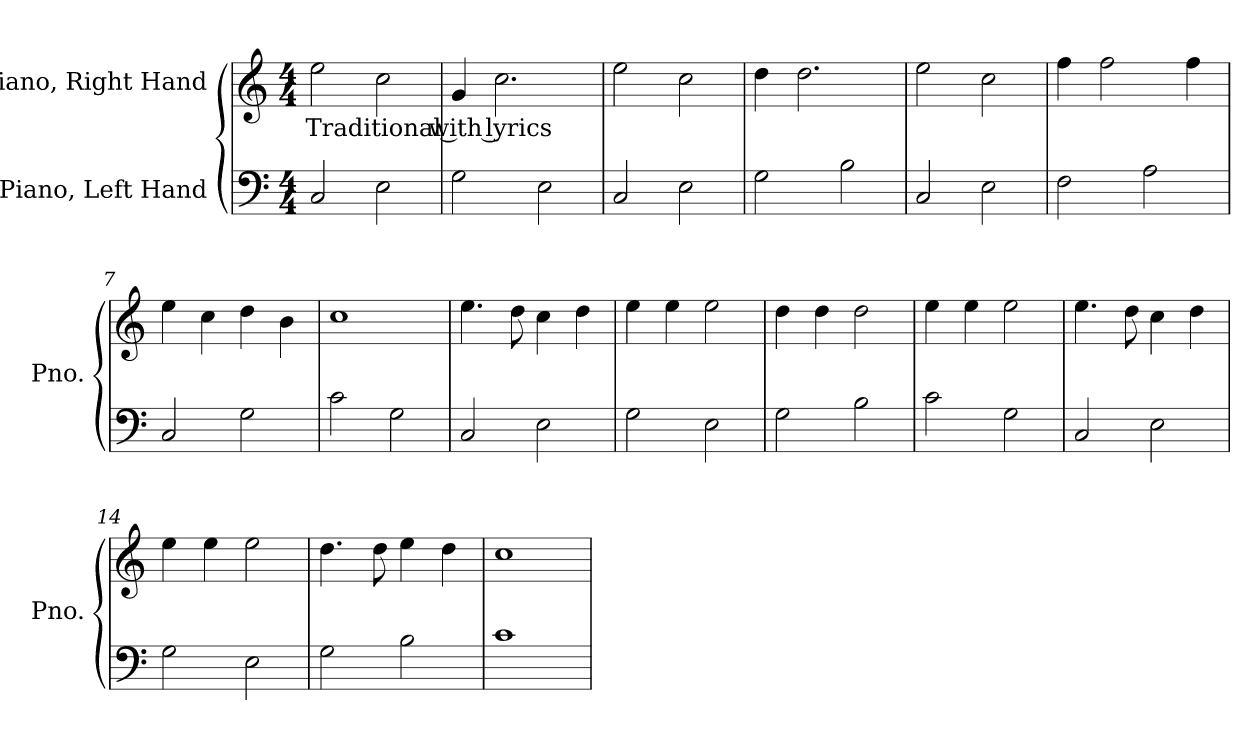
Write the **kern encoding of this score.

**kern	**kern	**text
*part2	*part1	*part1
*staff2	*staff1	*staff1
*I"Piano, Left Hand	*I"Piano, Right Hand	*
*I'Pno.	*I'Pno.	*
*clefF4	*clefG2	*
*k[]	*k[]	*
*M4/4	*M4/4	*
*MM190	*MM190	*
=1	=1	=1
!	!	!LO:LY:b
2C/	2ee\	Traditional with lyrics
2E\	2cc\	.
=2	=2	=2
2G\	4g/	.
.	2.cc\	.
2E\	.	.
=3	=3	=3
2C/	2ee\	.
2E\	2cc\	.
=4	=4	=4
2G\	4dd\	.
.	2.dd\	.
2B\	.	.
=5	=5	=5
2C/	2ee\	.
2E\	2cc\	.
=6	=6	=6
2F\	4ff\	.
.	2ff\	.
2A\	.	.
.	4ff\	.
=7	=7	=7
2C/	4ee\	.
.	4cc\	.
2G\	4dd\	.
.	4b\	.
!!LO:LB:g=z
=8	=8	=8
2c\	1cc	.
2G\	.	.
=9	=9	=9
2C/	4.ee\	.
.	8dd\	.
2E\	4cc\	.
.	4dd\	.
=10	=10	=10
2G\	4ee\	.
.	4ee\	.
2E\	2ee\	.
=11	=11	=11
2G\	4dd\	.
.	4dd\	.
2B\	2dd\	.
=12	=12	=12
2c\	4ee\	.
.	4ee\	.
2G\	2ee\	.
=13	=13	=13
2C/	4.ee\	.
.	8dd\	.
2E\	4cc\	.
.	4dd\	.
=14	=14	=14
2G\	4ee\	.
.	4ee\	.
2E\	2ee\	.
=15	=15	=15
2G\	4.dd\	.
.	8dd\	.
2B\	4ee\	.
.	4dd\	.
=16	=16	=16
1c	1cc	.
=	=	=
*-	*-	*-
